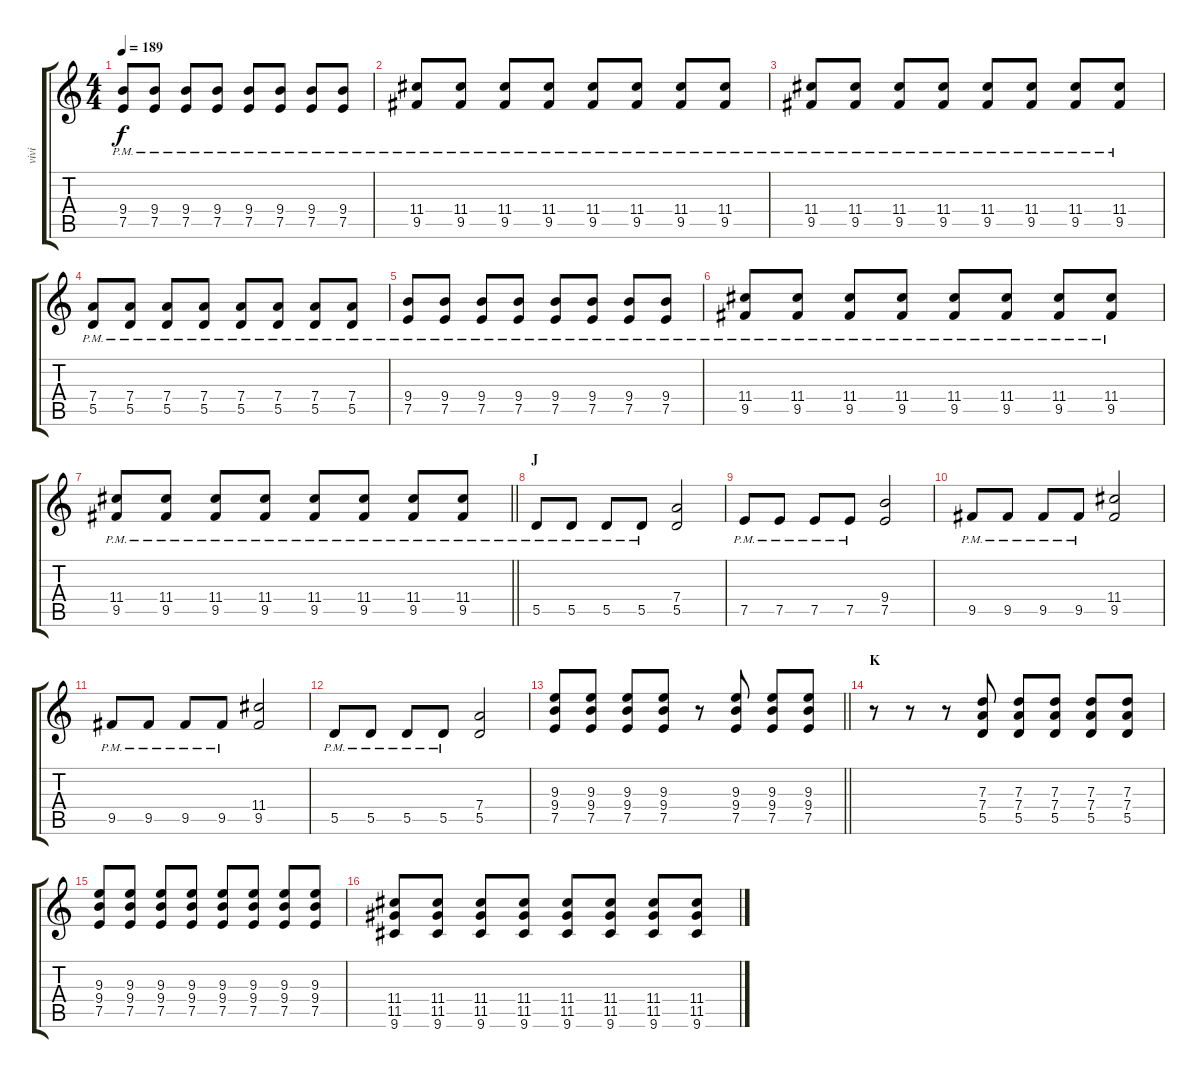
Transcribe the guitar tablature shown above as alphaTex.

\track ("vivi" "vivi") {instrument overdrivenguitar}
\staff {score tabs}
\tuning (E4 B3 G3 D3 A2 E2) {hide}
\ts (4 4)
\tempo 189
\clef g2
\ks c
(9.4{pm} 7.5{pm}).8{dy f} (9.4{pm} 7.5{pm}).8 (9.4{pm} 7.5{pm}).8 (9.4{pm} 7.5{pm}).8 (9.4{pm} 7.5{pm}).8 (9.4{pm} 7.5{pm}).8 (9.4{pm} 7.5{pm}).8 (9.4{pm} 7.5{pm}).8 |
(11.4{pm} 9.5{pm}).8 (11.4{pm} 9.5{pm}).8 (11.4{pm} 9.5{pm}).8 (11.4{pm} 9.5{pm}).8 (11.4{pm} 9.5{pm}).8 (11.4{pm} 9.5{pm}).8 (11.4{pm} 9.5{pm}).8 (11.4{pm} 9.5{pm}).8 |
(11.4{pm} 9.5{pm}).8 (11.4{pm} 9.5{pm}).8 (11.4{pm} 9.5{pm}).8 (11.4{pm} 9.5{pm}).8 (11.4{pm} 9.5{pm}).8 (11.4{pm} 9.5{pm}).8 (11.4{pm} 9.5{pm}).8 (11.4{pm} 9.5{pm}).8 |
(7.4{pm} 5.5{pm}).8 (7.4{pm} 5.5{pm}).8 (7.4{pm} 5.5{pm}).8 (7.4{pm} 5.5{pm}).8 (7.4{pm} 5.5{pm}).8 (7.4{pm} 5.5{pm}).8 (7.4{pm} 5.5{pm}).8 (7.4{pm} 5.5{pm}).8 |
(9.4{pm} 7.5{pm}).8 (9.4{pm} 7.5{pm}).8 (9.4{pm} 7.5{pm}).8 (9.4{pm} 7.5{pm}).8 (9.4{pm} 7.5{pm}).8 (9.4{pm} 7.5{pm}).8 (9.4{pm} 7.5{pm}).8 (9.4{pm} 7.5{pm}).8 |
(11.4{pm} 9.5{pm}).8 (11.4{pm} 9.5{pm}).8 (11.4{pm} 9.5{pm}).8 (11.4{pm} 9.5{pm}).8 (11.4{pm} 9.5{pm}).8 (11.4{pm} 9.5{pm}).8 (11.4{pm} 9.5{pm}).8 (11.4{pm} 9.5{pm}).8 |
\barLineRight lightlight
(11.4{pm} 9.5{pm}).8 (11.4{pm} 9.5{pm}).8 (11.4{pm} 9.5{pm}).8 (11.4{pm} 9.5{pm}).8 (11.4{pm} 9.5{pm}).8 (11.4{pm} 9.5{pm}).8 (11.4{pm} 9.5{pm}).8 (11.4{pm} 9.5{pm}).8 |
\section ("" "J")
5.5{pm}.8 5.5{pm}.8 5.5{pm}.8 5.5{pm}.8 (7.4 5.5).2 |
7.5{pm}.8 7.5{pm}.8 7.5{pm}.8 7.5{pm}.8 (9.4 7.5).2 |
9.5{pm}.8 9.5{pm}.8 9.5{pm}.8 9.5{pm}.8 (11.4 9.5).2 |
9.5{pm}.8 9.5{pm}.8 9.5{pm}.8 9.5{pm}.8 (11.4 9.5).2 |
5.5{pm}.8 5.5{pm}.8 5.5{pm}.8 5.5{pm}.8 (7.4 5.5).2 |
\barLineRight lightlight
(9.3 9.4 7.5).8 (9.3 9.4 7.5).8 (9.3 9.4 7.5).8 (9.3 9.4 7.5).8 r.8 (9.3 9.4 7.5).8 (9.3 9.4 7.5).8 (9.3 9.4 7.5).8 |
\section ("" "K")
r.8 r.8 r.8 (7.3 7.4 5.5).8 (7.3 7.4 5.5).8 (7.3 7.4 5.5).8 (7.3 7.4 5.5).8 (7.3 7.4 5.5).8 |
(9.3 9.4 7.5).8 (9.3 9.4 7.5).8 (9.3 9.4 7.5).8 (9.3 9.4 7.5).8 (9.3 9.4 7.5).8 (9.3 9.4 7.5).8 (9.3 9.4 7.5).8 (9.3 9.4 7.5).8 |
(11.4 11.5 9.6).8 (11.4 11.5 9.6).8 (11.4 11.5 9.6).8 (11.4 11.5 9.6).8 (11.4 11.5 9.6).8 (11.4 11.5 9.6).8 (11.4 11.5 9.6).8 (11.4 11.5 9.6).8
